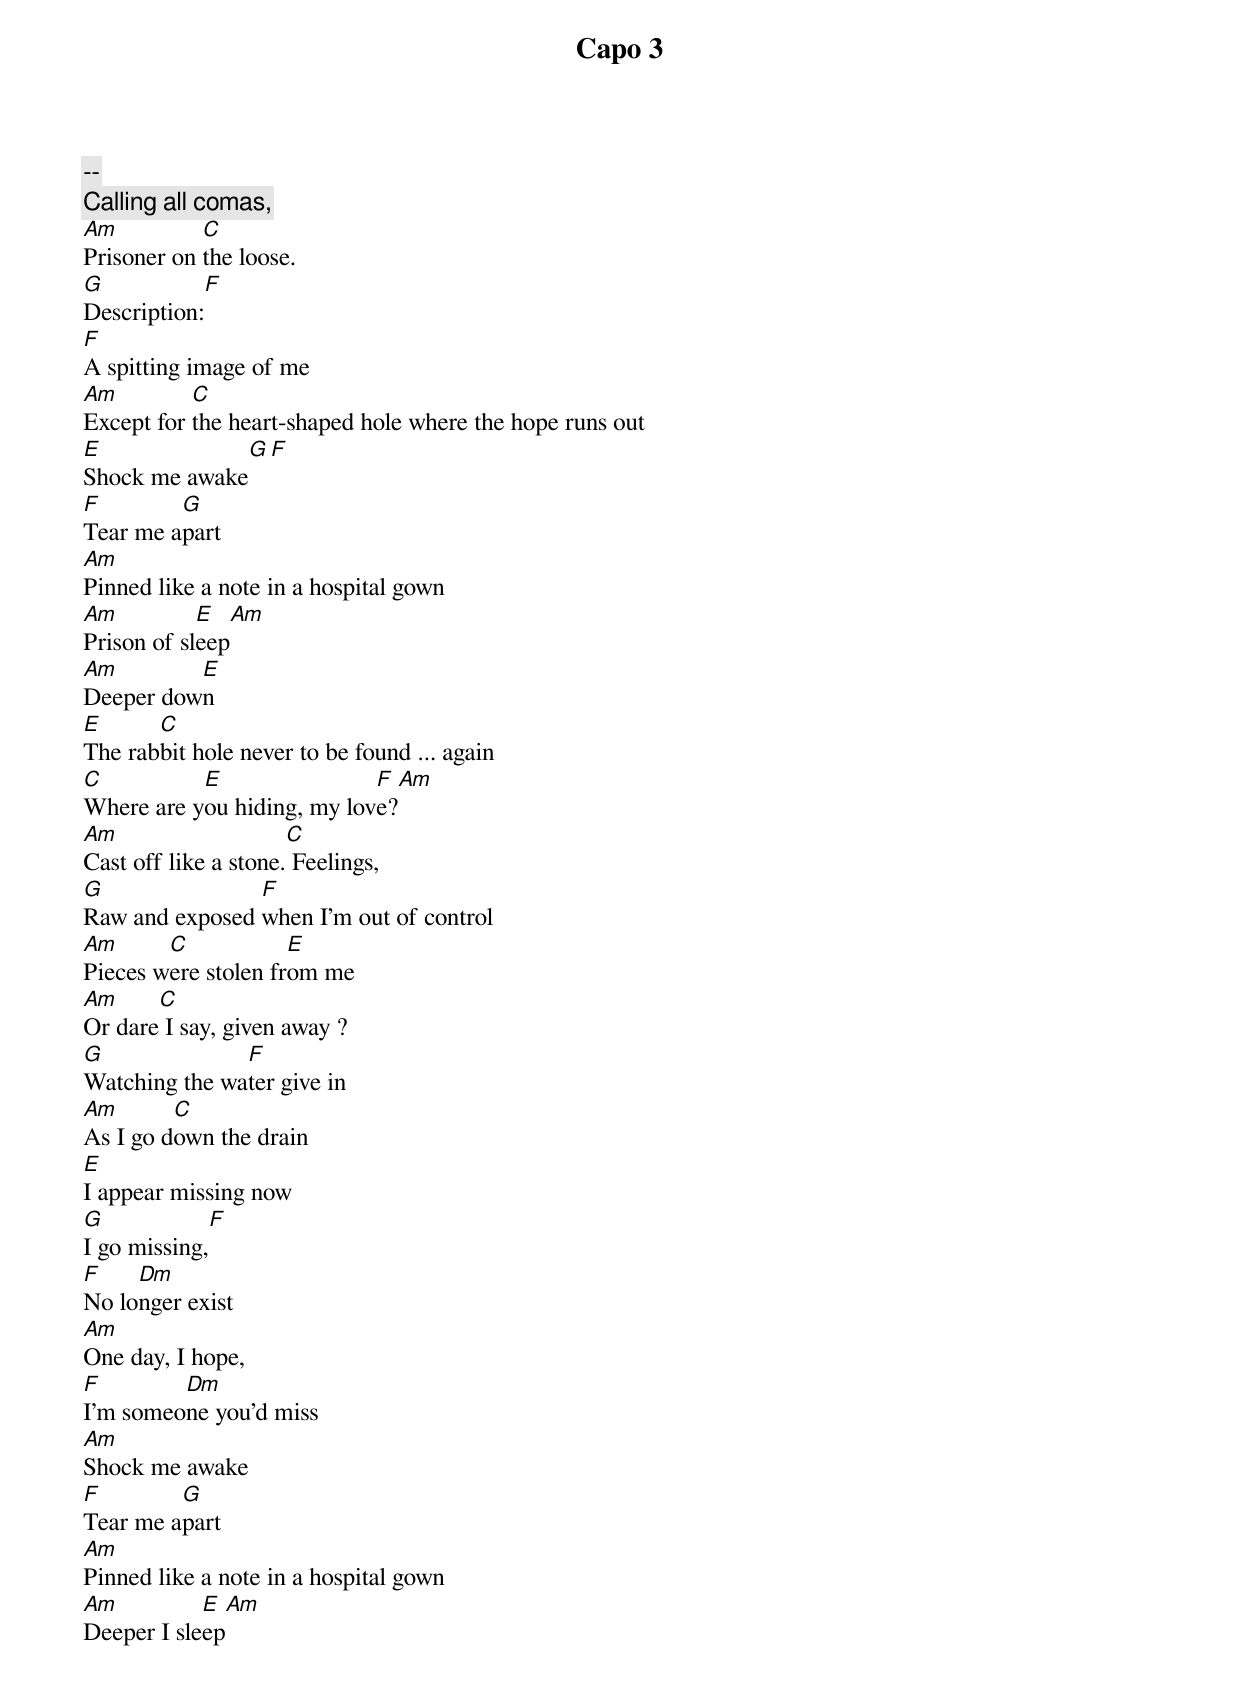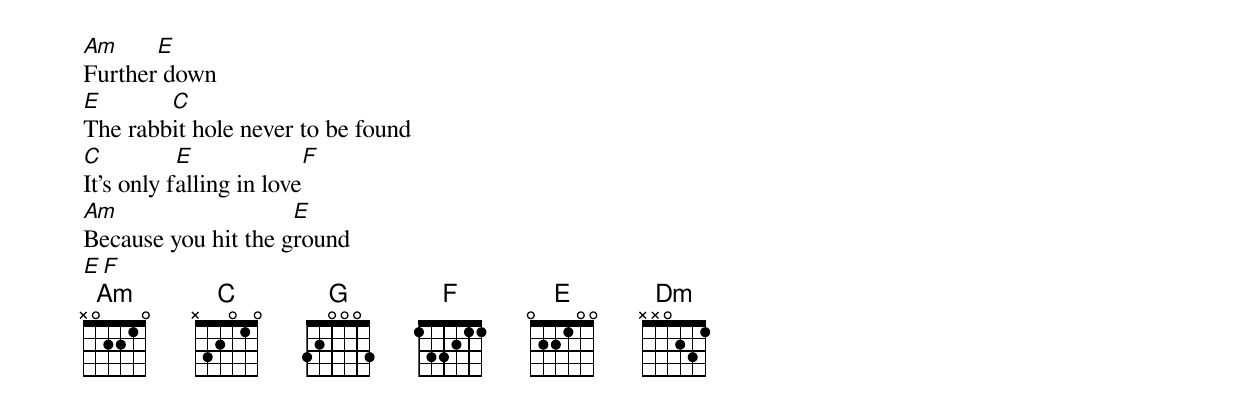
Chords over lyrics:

Capo 3

--
Calling all comas,
Am          C
Prisoner on the loose.
G           F
Description:
F
A spitting image of me
Am         C
Except for the heart-shaped hole where the hope runs out
E                           G                   F
Shock me awake
F        G
Tear me apart
Am
Pinned like a note in a hospital gown
Am          E                    Am
Prison of sleep
Am        E
Deeper down
E      C
The rabbit hole never to be found ... again
C          E                F         Am
Where are you hiding, my love?
Am                    C
Cast off like a stone. Feelings,
G               F
Raw and exposed when I'm out of control
Am      C            E
Pieces were stolen from me
Am     C
Or dare I say, given away ?
G              F
Watching the water give in
Am       C
As I go down the drain
E
I appear missing now
G                F
I go missing,
F    Dm
No longer exist
Am
One day, I hope,
F        Dm
I'm someone you'd miss
Am
Shock me awake
F        G
Tear me apart
Am
Pinned like a note in a hospital gown
Am          E                    Am
Deeper I sleep
Am     E
Further down
E       C
The rabbit hole never to be found
C          E                F
It's only falling in love
Am                   E
Because you hit the ground
E               F
